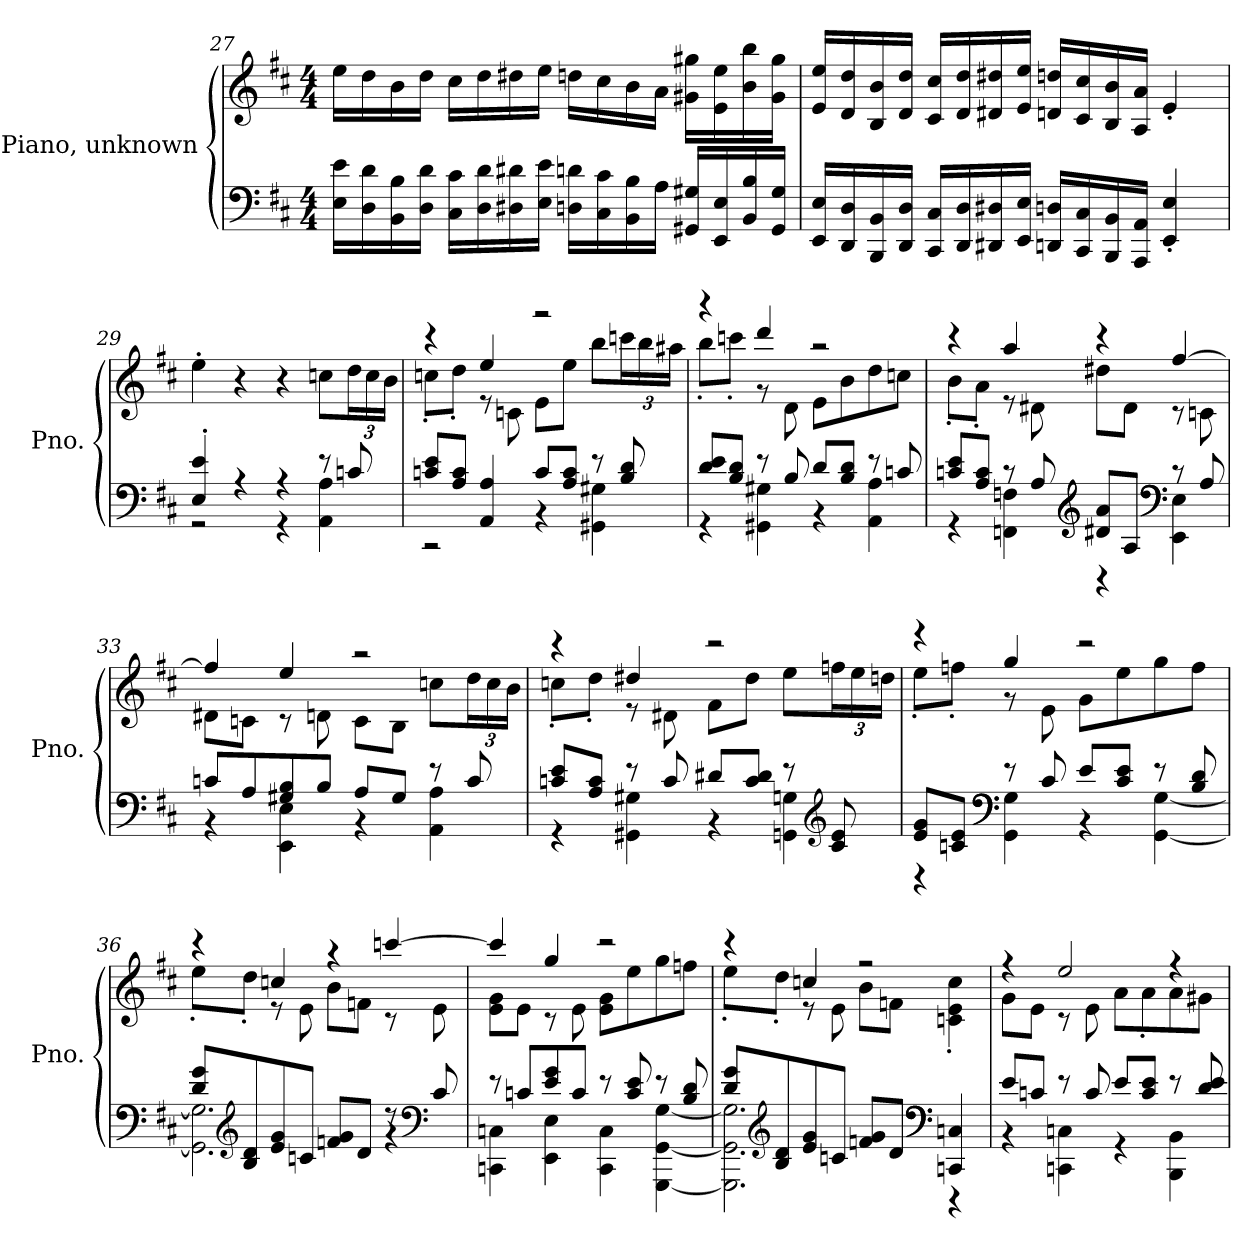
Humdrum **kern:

**kern	**kern
*part1	*part1
*staff2	*staff1
*I"Piano, unknown	*
*I'Pno.	*
!!LO:LB:g=z
*clefF4	*clefG2
*k[f#c#]	*k[f#c#]
*M4/4	*M4/4
=27	=27
16E\ 16e\LL	16ee\LL
16D\ 16d\	16dd\
16BB\ 16B\	16b\
16D\ 16d\JJ	16dd\JJ
16C#\ 16c#\LL	16cc#\LL
16D\ 16d\	16dd\
16D#X\ 16d#X\	16dd#X\
16E\ 16e\JJ	16ee\JJ
16Dn\ 16dn\LL	16ddn\LL
16C#\ 16c#\	16cc#\
16BB\ 16B\	16b\
16A\JJ	16a\JJ
16GG#X/ 16G#X/LL	16g#X\ 16gg#X\LL
16EE/ 16E/	16e\ 16ee\
16BB/ 16B/	16b\ 16bb\
16GG#/ 16G#/JJ	16g#\ 16gg#\JJ
=28	=28
16EE/ 16E/LL	16e/ 16ee/LL
16DD/ 16D/	16d/ 16dd/
16BBB/ 16BB/	16B/ 16b/
16DD/ 16D/JJ	16d/ 16dd/JJ
16CC#/ 16C#/LL	16c#/ 16cc#/LL
16DD/ 16D/	16d/ 16dd/
16DD#X/ 16D#X/	16d#X/ 16dd#X/
16EE/ 16E/JJ	16e/ 16ee/JJ
16DDn/ 16Dn/LL	16dn/ 16ddn/LL
16CC#/ 16C#/	16c#/ 16cc#/
16BBB/ 16BB/	16B/ 16b/
16AAA/ 16AA/JJ	16A/ 16a/JJ
4EE/' 4E/'	4e'/
!!LO:PB:g=z
=29	=29
*^	*
4E/' 4e/'	2r	4ee'\
4r	.	4r
4r	4r	4r
8r	4AA\ 4A\	8ccn\L
*	*	*Xbrackettup
8cn/	.	24dd\L
.	.	24cc\
.	.	24b\JJ
=30	=30	=30
*	*	*^
8cn/ 8e/L	2r	4r	8ccn'\L
8A/ 8c/J	.	.	8dd'\J
4AA/ 4A/	.	4ee/	8r
.	.	.	8cn\
8c/L	4r	2r	8e\L
8A/ 8c/J	.	.	8ee\J
8r	4GG#X\ 4G#X\	.	8bb\L
8B/ 8d/	.	.	24cccn\L
.	.	.	24bb\
.	.	.	24aa#X\JJ
=31	=31	=31	=31
8d/ 8e/L	4r	4r	8bb'\L
8B/ 8d/J	.	.	8cccn'\J
8r	4GG#X\ 4G#X\	4ddd/	8r
8B/	.	.	8d\
8d/L	4r	2r	8e\L
8B/ 8d/J	.	.	8b\
8r	4AA\ 4A\	.	8dd\
8cn/	.	.	8ccn\J
!!LO:LB:g=z	!!
=32	=32	=32	=32
8cn/ 8e/L	4r	4r	8b'\L
8A/ 8c/J	.	.	8a'\J
8r	4FFn\ 4Fn\	4aa/	8r
8A/	.	.	8d#X\
*clefG2	*	*	*
8d#X/ 8a/L	4r	4r	8dd#X\L
8A/J	.	.	8d#\J
*clefF4	*	*	*
8r	4EE\ 4E\	[4ff#/	8r
8A/	.	.	8cn\
=33	=33	=33	=33
8cn/L	4r	4ff#/]	8d#X\L
8A/	.	.	8cn\J
8G#X/ 8B/	4EE\ 4E\	4ee/	8r
8B/J	.	.	8dn\
8A/L	4r	2r	8c\L
8G#/J	.	.	8B\J
8r	4AA\ 4A\	.	8ccn\L
8c/	.	.	24dd\L
.	.	.	24cc\
.	.	.	24b\JJ
!!LO:LB:g=z	!!
=34	=34	=34	=34
8cn/ 8e/L	4r	4r	8ccn'\L
8A/ 8c/J	.	.	8dd'\J
8r	4GG#X\ 4G#X\	4dd#X/	8r
8c/	.	.	8d#X\
8d#X/L	4r	2r	8f#\L
8c/ 8d#/J	.	.	8dd#\J
8r	4GGn\ 4Gn\	.	8ee\L
*clefG2	*	*	*
8c/ 8e/	.	.	24ffn\L
.	.	.	24ee\
.	.	.	24ddn\JJ
=35	=35	=35	=35
8e/ 8g/L	4r	4r	8ee'\L
8cn/ 8e/J	.	.	8ffn'\J
*clefF4	*	*	*
8r	4GG\ 4G\	4gg/	8r
8c/	.	.	8e\
8e/L	4r	2r	8g\L
8c/ 8e/J	.	.	8ee\
8r	[4GG\ [4G\	.	8gg\
8B/ 8d/	.	.	8ff\J
!!LO:LB:g=z	!!
=36	=36	=36	=36
8d/ 8g/L	2.GG\] 2.G\]	4r	8ee'\L
*clefG2	*	*	*
8B/ 8d/	.	.	8dd'\J
8e/ 8g/	.	4ccn/	8r
8cn/J	.	.	8e\
8fn/ 8g/L	.	4r	8b\L
8d/J	.	.	8fn\J
8r	4r	[4cccn/	8r
*clefF4	*	*	*
8c/	.	.	8e\
=37	=37	=37	=37
8r	4CCn\ 4Cn\	4ccc/]	8e\ 8g\L
8cn/L	.	.	8e\J
8e/ 8g/	4EE\ 4E\	4gg/	8r
8c/J	.	.	8e\
8r	4CC\ 4C\	2r	8e\ 8g\L
8c/ 8e/	.	.	8ee\
8r	[4GGG\ [4GG\ [4G\	.	8gg\
8B/ 8d/	.	.	8ffn\J
=38	=38	=38	=38
8d/ 8g/L	2.GGG\] 2.GG\] 2.G\]	4r	8ee'\L
*clefG2	*	*	*
8B/ 8d/	.	.	8dd'\J
8e/ 8g/	.	4ccn/	8r
8cn/J	.	.	8e\
8fn/ 8g/L	.	2r	8b\L
8d/J	.	.	8fn\J
*clefF4	*	*	*
4CCn/ 4Cn/	4r	.	4cn\' 4e\' 4cc\'
!!LO:LB:g=z	!!
=39	=39	=39	=39
8e/L	4r	4r	8g\L
8cn/J	.	.	8e\J
8r	4CCn\ 4Cn\	2ee/	8r
8c/	.	.	8e\
8e/L	4r	.	8a\L
8c/ 8e/J	.	.	8a'\
8r	4BBB\ 4BB\	4r	8a\
8d/ 8e/	.	.	8g#X\J
*v	*v	*	*
*	*v	*v
=	=
*-	*-
